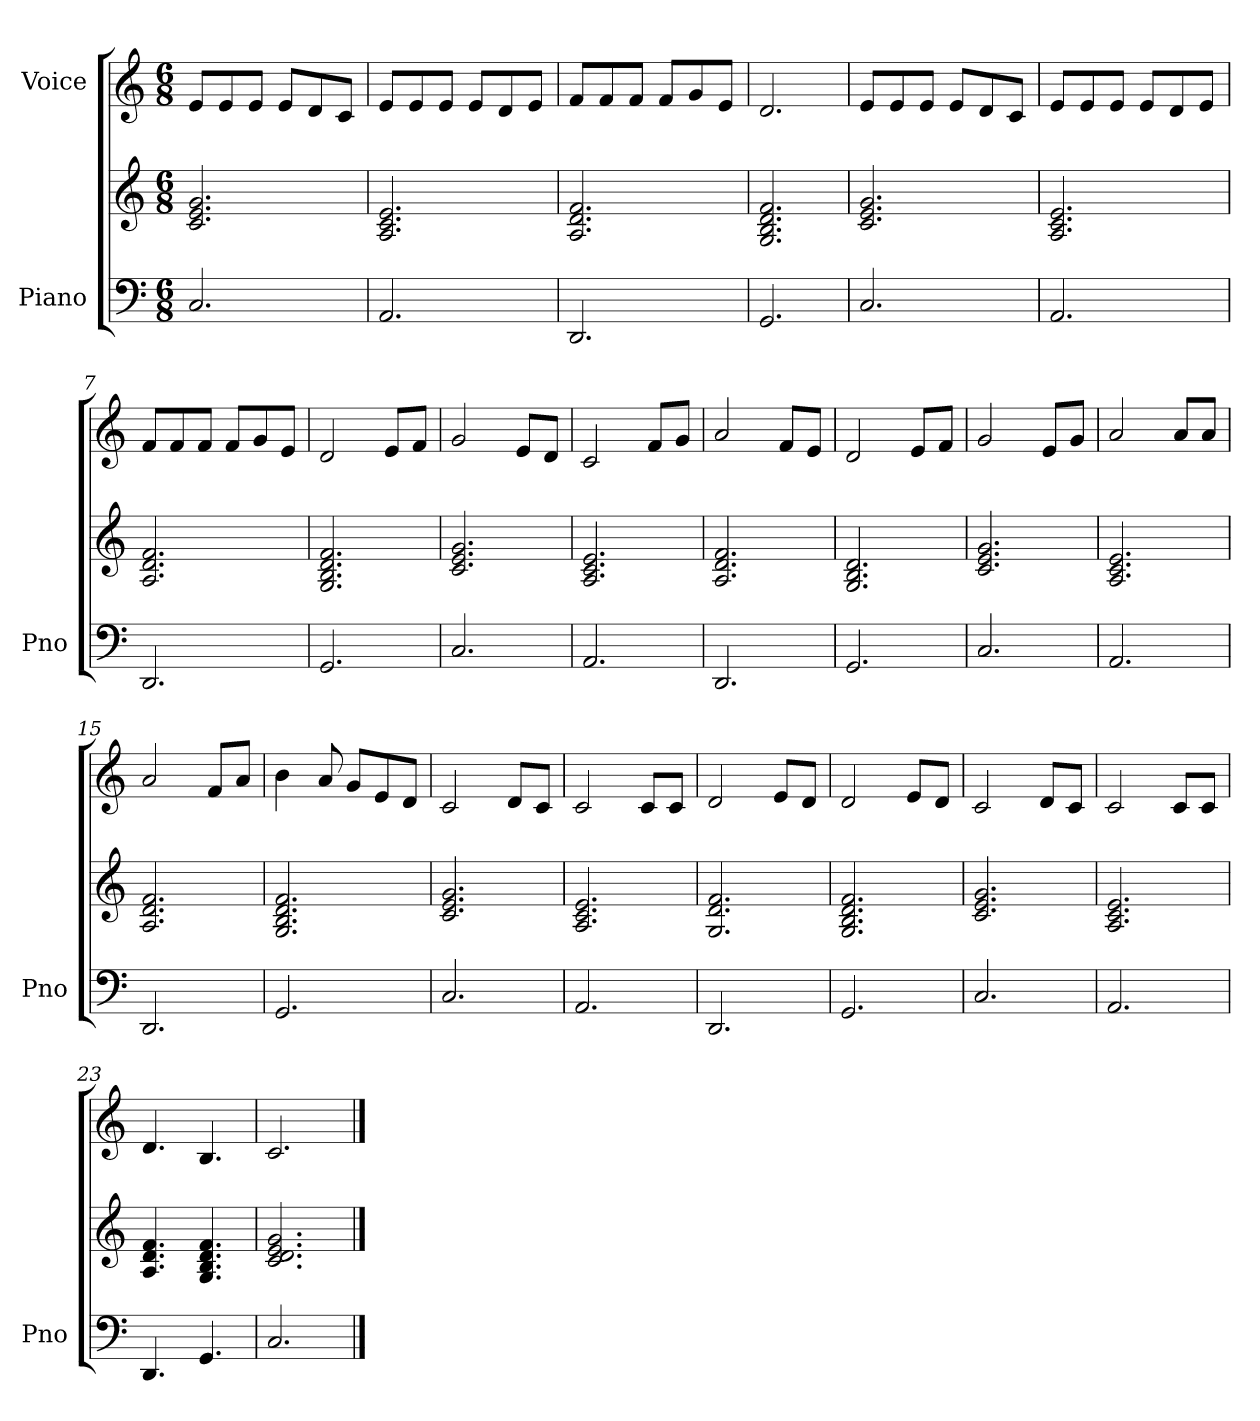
**kern	**kern	**kern
*part2	*part2	*part1
*staff3	*staff2	*staff1
*I"Piano	*	*I"Voice
*I'Pno	*	*
*clefF4	*clefG2	*clefG2
*k[]	*k[]	*k[]
*M6/8	*M6/8	*M6/8
=1	=1	=1
2.C/	2.c/ 2.e/ 2.g/	8e/L
.	.	8e/
.	.	8e/J
.	.	8e/L
.	.	8d/
.	.	8c/J
=2	=2	=2
2.AA/	2.A/ 2.c/ 2.e/	8e/L
.	.	8e/
.	.	8e/J
.	.	8e/L
.	.	8d/
.	.	8e/J
=3	=3	=3
2.DD/	2.A/ 2.d/ 2.f/	8f/L
.	.	8f/
.	.	8f/J
.	.	8f/L
.	.	8g/
.	.	8e/J
=4	=4	=4
2.GG/	2.G/ 2.B/ 2.d/ 2.f/	2.d/
=5	=5	=5
2.C/	2.c/ 2.e/ 2.g/	8e/L
.	.	8e/
.	.	8e/J
.	.	8e/L
.	.	8d/
.	.	8c/J
=6	=6	=6
2.AA/	2.A/ 2.c/ 2.e/	8e/L
.	.	8e/
.	.	8e/J
.	.	8e/L
.	.	8d/
.	.	8e/J
=7	=7	=7
2.DD/	2.A/ 2.d/ 2.f/	8f/L
.	.	8f/
.	.	8f/J
.	.	8f/L
.	.	8g/
.	.	8e/J
=8	=8	=8
2.GG/	2.G/ 2.B/ 2.d/ 2.f/	2d/
.	.	8e/L
.	.	8f/J
!!LO:LB:g=z
=9	=9	=9
2.C/	2.c/ 2.e/ 2.g/	2g/
.	.	8e/L
.	.	8d/J
=10	=10	=10
2.AA/	2.A/ 2.c/ 2.e/	2c/
.	.	8f/L
.	.	8g/J
=11	=11	=11
2.DD/	2.A/ 2.d/ 2.f/	2a/
.	.	8f/L
.	.	8e/J
=12	=12	=12
2.GG/	2.G/ 2.B/ 2.d/	2d/
.	.	8e/L
.	.	8f/J
=13	=13	=13
2.C/	2.c/ 2.e/ 2.g/	2g/
.	.	8e/L
.	.	8g/J
=14	=14	=14
2.AA/	2.A/ 2.c/ 2.e/	2a/
.	.	8a/L
.	.	8a/J
=15	=15	=15
2.DD/	2.A/ 2.d/ 2.f/	2a/
.	.	8f/L
.	.	8a/J
=16	=16	=16
2.GG/	2.G/ 2.B/ 2.d/ 2.f/	4b\
.	.	8a/
.	.	8g/L
.	.	8e/
.	.	8d/J
=17	=17	=17
2.C/	2.c/ 2.e/ 2.g/	2c/
.	.	8d/L
.	.	8c/J
=18	=18	=18
2.AA/	2.A/ 2.c/ 2.e/	2c/
.	.	8c/L
.	.	8c/J
=19	=19	=19
2.DD/	2.G/ 2.d/ 2.f/	2d/
.	.	8e/L
.	.	8d/J
!!LO:LB:g=z
=20	=20	=20
2.GG/	2.G/ 2.B/ 2.d/ 2.f/	2d/
.	.	8e/L
.	.	8d/J
=21	=21	=21
2.C/	2.c/ 2.e/ 2.g/	2c/
.	.	8d/L
.	.	8c/J
=22	=22	=22
2.AA/	2.A/ 2.c/ 2.e/	2c/
.	.	8c/L
.	.	8c/J
=23	=23	=23
4.DD/	4.A/ 4.d/ 4.f/	4.d/
4.GG/	4.G/ 4.B/ 4.d/ 4.f/	4.B/
=24	=24	=24
2.C/	2.c/ 2.d/ 2.e/ 2.g/	2.c/
==	==	==
*-	*-	*-
